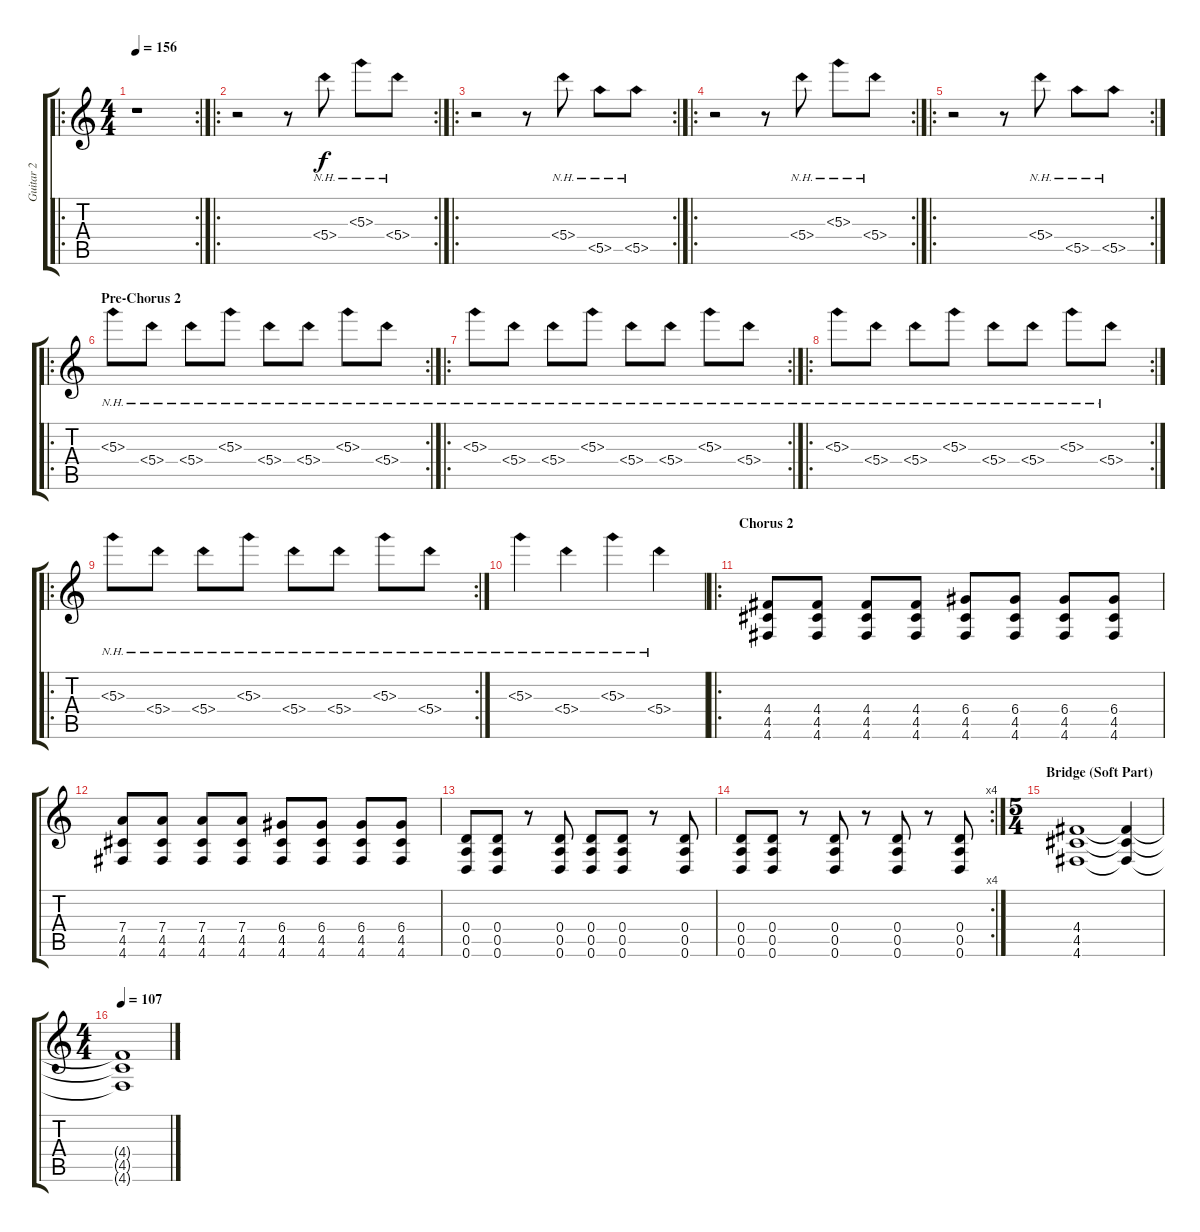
\track ("Guitar 2" "Guitar 2") {instrument overdrivenguitar}
\staff {score tabs}
\tuning (E4 B3 G3 D3 A2 D2) {hide}
\ro
\rc 2
\ts (4 4)
\tempo 156
\clef g2
\ks c
r.1{dy f} |
\ro
\rc 2
r.2 r.8 5.4{nh}.8 5.3{nh}.8 5.4{nh}.8 |
\ro
\rc 2
r.2 r.8 5.4{nh}.8 5.5{nh}.8 5.5{nh}.8 |
\ro
\rc 2
r.2 r.8 5.4{nh}.8 5.3{nh}.8 5.4{nh}.8 |
\ro
\rc 2
r.2 r.8 5.4{nh}.8 5.5{nh}.8 5.5{nh}.8 |
\ro
\rc 2
\section ("" "Pre-Chorus 2")
5.3{nh}.8 5.4{nh}.8 5.4{nh}.8 5.3{nh}.8 5.4{nh}.8 5.4{nh}.8 5.3{nh}.8 5.4{nh}.8 |
\ro
\rc 2
5.3{nh}.8 5.4{nh}.8 5.4{nh}.8 5.3{nh}.8 5.4{nh}.8 5.4{nh}.8 5.3{nh}.8 5.4{nh}.8 |
\ro
\rc 2
5.3{nh}.8 5.4{nh}.8 5.4{nh}.8 5.3{nh}.8 5.4{nh}.8 5.4{nh}.8 5.3{nh}.8 5.4{nh}.8 |
\ro
\rc 2
5.3{nh}.8 5.4{nh}.8 5.4{nh}.8 5.3{nh}.8 5.4{nh}.8 5.4{nh}.8 5.3{nh}.8 5.4{nh}.8 |
5.3{nh}.4 5.4{nh}.4 5.3{nh}.4 5.4{nh}.4 |
\ro
\section ("" "Chorus 2")
(4.4 4.5 4.6).8 (4.4 4.5 4.6).8 (4.4 4.5 4.6).8 (4.4 4.5 4.6).8 (6.4 4.5 4.6).8 (6.4 4.5 4.6).8 (6.4 4.5 4.6).8 (6.4 4.5 4.6).8 |
(7.4 4.5 4.6).8 (7.4 4.5 4.6).8 (7.4 4.5 4.6).8 (7.4 4.5 4.6).8 (6.4 4.5 4.6).8 (6.4 4.5 4.6).8 (6.4 4.5 4.6).8 (6.4 4.5 4.6).8 |
(0.4 0.5 0.6).8 (0.4 0.5 0.6).8 r.8 (0.4 0.5 0.6).8 (0.4 0.5 0.6).8 (0.4 0.5 0.6).8 r.8 (0.4 0.5 0.6).8 |
\rc 4
(0.4 0.5 0.6).8 (0.4 0.5 0.6).8 r.8 (0.4 0.5 0.6).8 r.8 (0.4 0.5 0.6).8 r.8 (0.4 0.5 0.6).8 |
\ts (5 4)
\section ("" "Bridge (Soft Part)")
(4.4 4.5 4.6).1 (4.4{t} 4.5{t} 4.6{t}).4 |
\ts (4 4)
\tempo 107
(4.4{t} 4.5{t} 4.6{t}).1
